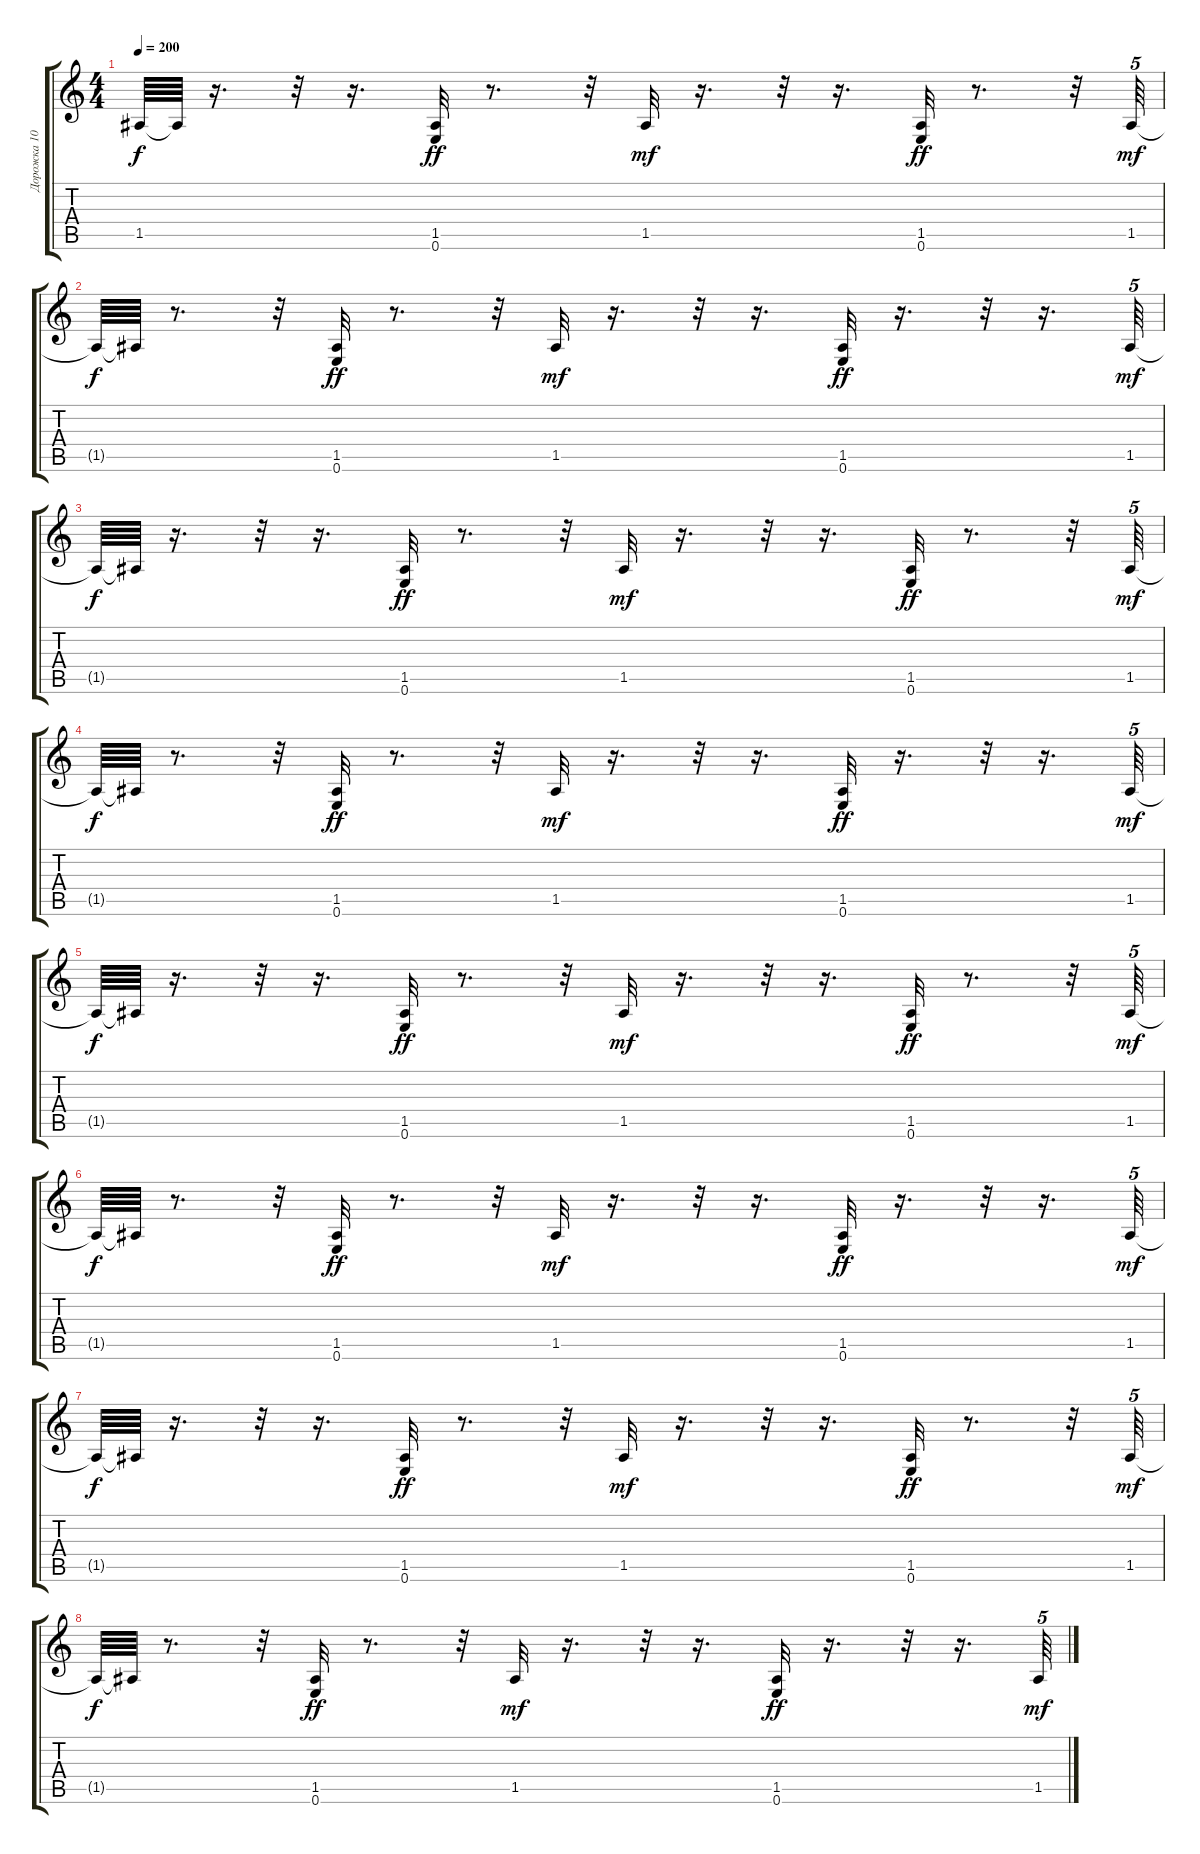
\track ("Дорожка 10" "Дорожка 10") {instrument acousticguitarnylon}
\staff {score tabs}
\tuning (E4 B3 G3 D3 A2 E2) {hide}
\ts (4 4)
\tempo 200
\clef g2
\ks c
1.5{t}.64{dy f} 1.5{t}.64 r.16{d} r.32 r.16{d} (1.5 0.6).32{dy ff} r.8{d} r.32 1.5.32{dy mf} r.16{d} r.32 r.16{d} (1.5 0.6).32{dy ff} r.8{d} r.32 1.5.64{tu (5 4) dy mf} |
1.5{t}.64{dy f} 1.5{t}.64 r.8{d} r.32 (1.5 0.6).32{dy ff} r.8{d} r.32 1.5.32{dy mf} r.16{d} r.32 r.16{d} (1.5 0.6).32{dy ff} r.16{d} r.32 r.16{d} 1.5.64{tu (5 4) dy mf} |
1.5{t}.64{dy f} 1.5{t}.64 r.16{d} r.32 r.16{d} (1.5 0.6).32{dy ff} r.8{d} r.32 1.5.32{dy mf} r.16{d} r.32 r.16{d} (1.5 0.6).32{dy ff} r.8{d} r.32 1.5.64{tu (5 4) dy mf} |
1.5{t}.64{dy f} 1.5{t}.64 r.8{d} r.32 (1.5 0.6).32{dy ff} r.8{d} r.32 1.5.32{dy mf} r.16{d} r.32 r.16{d} (1.5 0.6).32{dy ff} r.16{d} r.32 r.16{d} 1.5.64{tu (5 4) dy mf} |
1.5{t}.64{dy f} 1.5{t}.64 r.16{d} r.32 r.16{d} (1.5 0.6).32{dy ff} r.8{d} r.32 1.5.32{dy mf} r.16{d} r.32 r.16{d} (1.5 0.6).32{dy ff} r.8{d} r.32 1.5.64{tu (5 4) dy mf} |
1.5{t}.64{dy f} 1.5{t}.64 r.8{d} r.32 (1.5 0.6).32{dy ff} r.8{d} r.32 1.5.32{dy mf} r.16{d} r.32 r.16{d} (1.5 0.6).32{dy ff} r.16{d} r.32 r.16{d} 1.5.64{tu (5 4) dy mf} |
1.5{t}.64{dy f} 1.5{t}.64 r.16{d} r.32 r.16{d} (1.5 0.6).32{dy ff} r.8{d} r.32 1.5.32{dy mf} r.16{d} r.32 r.16{d} (1.5 0.6).32{dy ff} r.8{d} r.32 1.5.64{tu (5 4) dy mf} |
1.5{t}.64{dy f} 1.5{t}.64 r.8{d} r.32 (1.5 0.6).32{dy ff} r.8{d} r.32 1.5.32{dy mf} r.16{d} r.32 r.16{d} (1.5 0.6).32{dy ff} r.16{d} r.32 r.16{d} 1.5.64{tu (5 4) dy mf}
